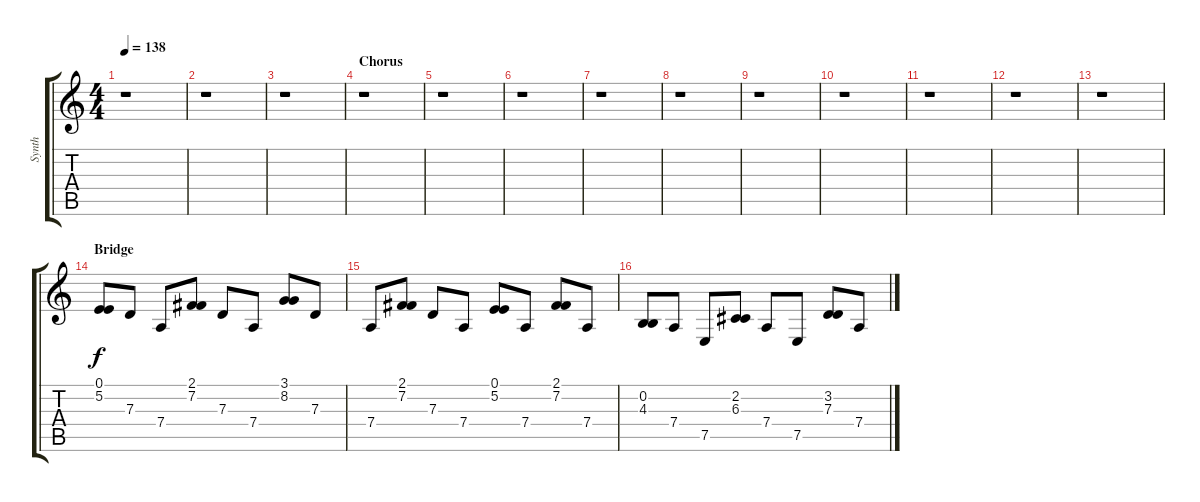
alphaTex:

\track ("Synth" "Synth") {instrument stringensemble1}
\staff {score tabs}
\tuning (E4 B3 G3 D3 A2 E2) {hide}
\ts (4 4)
\tempo 138
\clef g2
\ks c
r.1{dy f} |
r.1 |
r.1 |
\section ("" "Chorus")
r.1 |
r.1 |
r.1 |
r.1 |
r.1 |
r.1 |
r.1 |
r.1 |
r.1 |
r.1 |
\section ("" "Bridge")
(0.1 5.2).8 7.3.8 7.4.8 (2.1 7.2).8 7.3.8 7.4.8 (3.1 8.2).8 7.3.8 |
7.4.8 (2.1 7.2).8 7.3.8 7.4.8 (0.1 5.2).8 7.4.8 (2.1 7.2).8 7.4.8 |
(0.2 4.3).8 7.4.8 7.5.8 (2.2 6.3).8 7.4.8 7.5.8 (3.2 7.3).8 7.4.8
